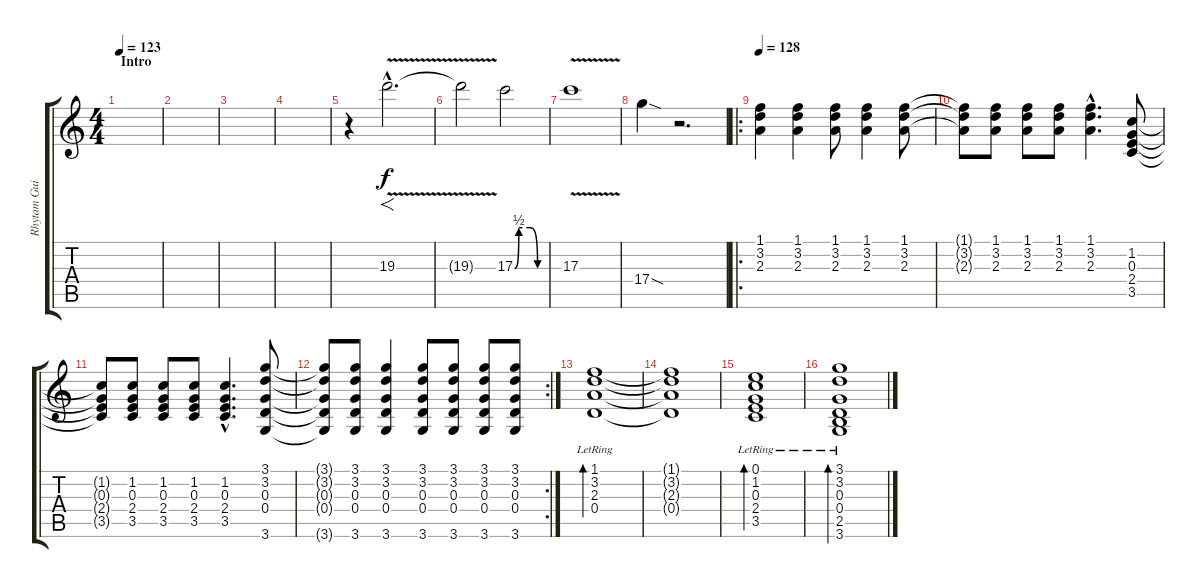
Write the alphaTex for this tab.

\track ("Rhytam Guitar" "Rhytam Gui") {instrument electricguitarclean}
\staff {score tabs}
\tuning (E4 B3 G3 D3 A2 E2) {hide}
\ts (4 4)
\section ("" "Intro")
\tempo 123
\clef g2
\ks c
|
|
|
|
r.4{volume 9 instrument overdrivenguitar} 19.3{v hac}.2{f d} |
19.3{t}.2 17.3{be (custom 0 0 8 2 15 2 30 2 45 0 60 0)}.2 |
17.3{v}.1 |
17.4{sod}.4 r.2{d} |
\ro
\tempo 128
(1.1 3.2 2.3).4{volume 10} (1.1 3.2 2.3).4 (1.1 3.2 2.3).8 (1.1 3.2 2.3).4 (1.1 3.2 2.3).8 |
(1.1{t} 3.2{t} 2.3{t}).8 (1.1 3.2 2.3).8 (1.1 3.2 2.3).8 (1.1 3.2 2.3).8 (1.1{hac} 3.2{hac} 2.3{hac}).4{d} (1.2 0.3 2.4 3.5).8 |
(1.2{t} 0.3{t} 2.4{t} 3.5{t}).8 (1.2 0.3 2.4 3.5).8 (1.2 0.3 2.4 3.5).8 (1.2 0.3 2.4 3.5).8 (1.2{hac} 0.3{hac} 2.4{hac} 3.5{hac}).4{d} (3.1 3.2 0.3 0.4 3.6).8 |
\rc 2
(3.1{t} 3.2{t} 0.3{t} 0.4{t} 3.6{t}).8 (3.1 3.2 0.3 0.4 3.6).8 (3.1 3.2 0.3 0.4 3.6).4 (3.1 3.2 0.3 0.4 3.6).8 (3.1 3.2 0.3 0.4 3.6).8 (3.1 3.2 0.3 0.4 3.6).8 (3.1 3.2 0.3 0.4 3.6).8 |
(1.1{lr} 3.2{lr} 2.3{lr} 0.4{lr}).1{bd 480 volume 9 instrument electricguitarclean} |
(1.1{t} 3.2{t} 2.3{t} 0.4{t}).1 |
(0.1{lr} 1.2{lr} 0.3{lr} 2.4{lr} 3.5{lr}).1{bd 480} |
(3.1{lr} 3.2{lr} 0.3{lr} 0.4{lr} 2.5{lr} 3.6{lr}).1{bd 480}
